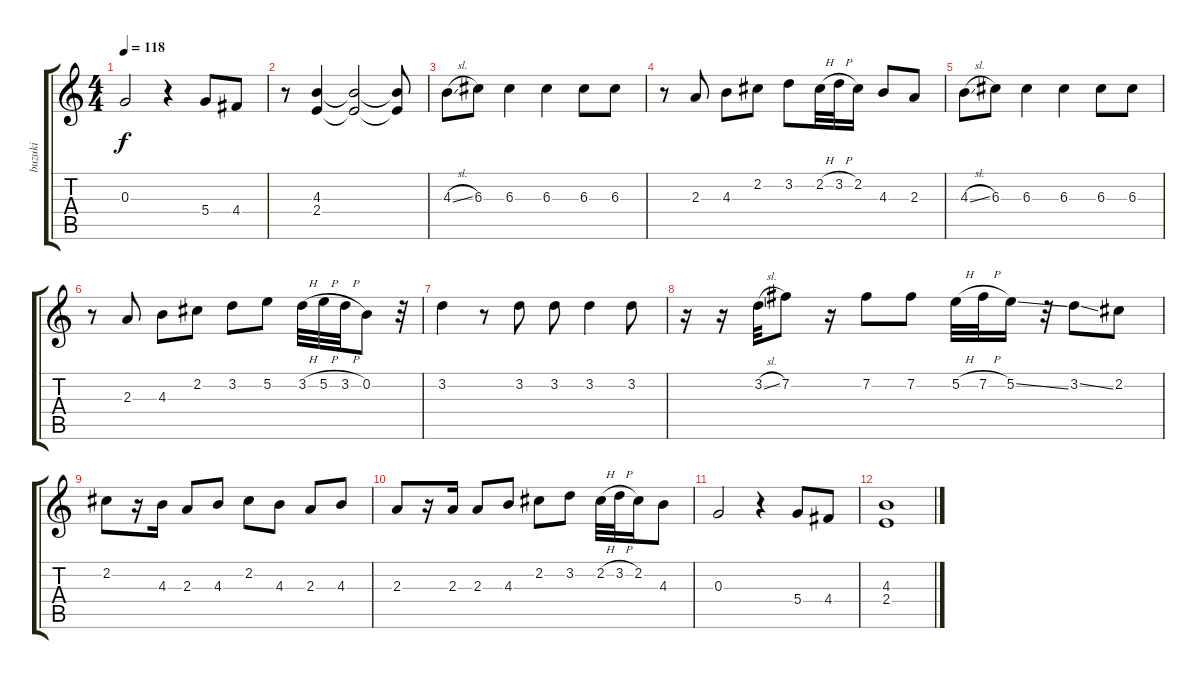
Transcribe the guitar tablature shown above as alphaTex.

\track ("buzuki" "buzuki") {instrument acousticguitarnylon}
\staff {score tabs}
\tuning (E4 B3 G3 D3 A2 E2) {hide}
\ts (4 4)
\tempo 118
\clef g2
\ks c
0.3.2{dy f} r.4 5.4.8 4.4.8 |
r.8 (4.3 2.4).4 (4.3{t} 2.4{t}).2 (4.3{t} 2.4{t}).8 |
4.3{sl}.8 6.3.8 6.3.4 6.3.4 6.3.8 6.3.8 |
r.8 2.3.8 4.3.8 2.2.8 3.2.8 2.2{h}.32 3.2{h}.32 2.2.16 4.3.8 2.3.8 |
4.3{sl}.8 6.3.8 6.3.4 6.3.4 6.3.8 6.3.8 |
r.8 2.3.8 4.3.8 2.2.8 3.2.8 5.2.8 3.2{h}.32 5.2{h}.32 3.2{h}.32 0.2.8 r.32 |
3.2.4 r.8 3.2.8 3.2.8 3.2.4 3.2.8 |
r.16 r.16 3.2{sl}.32 7.2.8 r.16 7.2.8 7.2.8 5.2{h}.32 7.2{h}.32 5.2{ss}.16 r.32 3.2{ss}.8 2.2.8 |
2.2.8 r.16 4.3.16 2.3.8 4.3.8 2.2.8 4.3.8 2.3.8 4.3.8 |
2.3.8 r.16 2.3.16 2.3.8 4.3.8 2.2.8 3.2.8 2.2{h}.32 3.2{h}.32 2.2.16 4.3.8 |
0.3.2 r.4 5.4.8 4.4.8 |
(4.3 2.4).1
